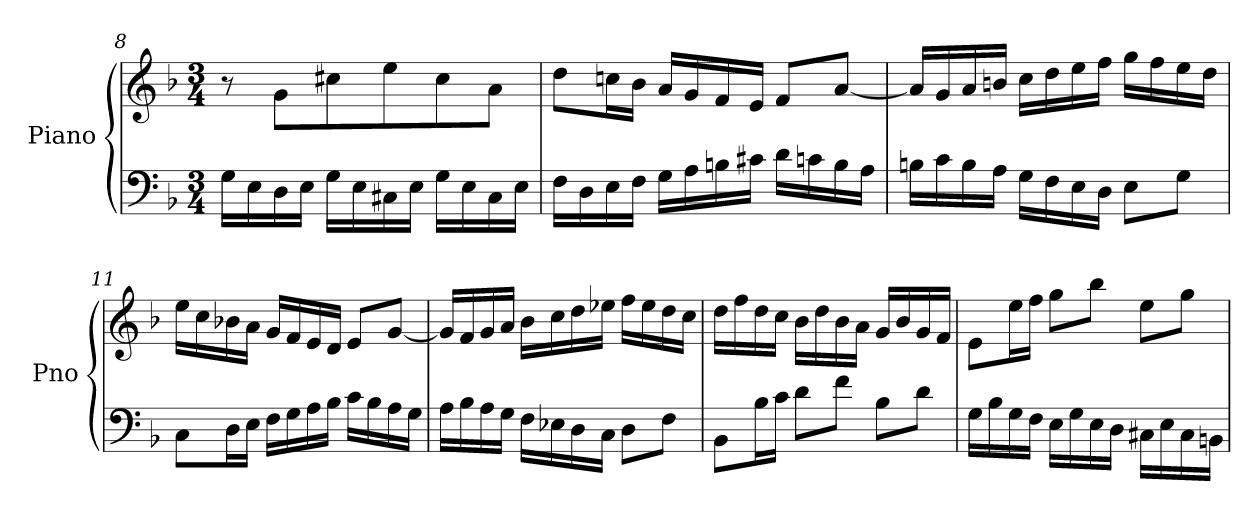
**kern	**kern
*part1	*part1
*staff2	*staff1
*I"Piano	*
*I'Pno	*
*clefF4	*clefG2
*k[b-]	*k[b-]
*M3/4	*M3/4
=8	=8
16G\LL	8r
16E\	.
16D\	8g\L
16E\JJ	.
16G\LL	8cc#X\
16E\	.
16C#X\	8ee\
16E\JJ	.
16G\LL	8cc#\
16E\	.
16C#\	8a\J
16E\JJ	.
!!LO:LB:g=z
=9	=9
16F\LL	8dd\L
16D\	.
16E\	16ccn\L
16F\JJ	16b-\JJ
16G\LL	16a/LL
16A\	16g/
16Bn\	16f/
16c#X\JJ	16e/JJ
16d\LL	8f/L
16cn\	.
16B\	[8a/J
16A\JJ	.
=10	=10
16Bn\LL	16a/LL]
16c\	16g/
16B\	16a/
16A\JJ	16bn/JJ
16G\LL	16cc\LL
16F\	16dd\
16E\	16ee\
16D\JJ	16ff\JJ
8E\L	16gg\LL
.	16ff\
8G\J	16ee\
.	16dd\JJ
=11	=11
8C\L	16ee\LL
.	16cc\
16D\L	16b-X\
16E\JJ	16a\JJ
16F\LL	16g/LL
16G\	16f/
16A\	16e/
16B-\JJ	16d/JJ
16c\LL	8e/L
16B-\	.
16A\	[8g/J
16G\JJ	.
=12	=12
16A\LL	16g/LL]
16B-\	16f/
16A\	16g/
16G\JJ	16a/JJ
16F\LL	16b-\LL
16E-X\	16cc\
16D\	16dd\
16C\JJ	16ee-X\JJ
8D\L	16ff\LL
.	16ee-\
8F\J	16dd\
.	16cc\JJ
!!LO:LB:g=z
=13	=13
8BB-\L	16dd\LL
.	16ff\
16B-\L	16dd\
16c\JJ	16cc\JJ
8d\L	16b-\LL
.	16dd\
8f\J	16b-\
.	16a\JJ
8B-\L	16g/LL
.	16b-/
8d\J	16g/
.	16f/JJ
=14	=14
16G\LL	8e\L
16B-\	.
16G\	16ee\L
16F\JJ	16ff\JJ
16E\LL	8gg\L
16G\	.
16E\	8bb-\J
16D\JJ	.
16C#X\LL	8ee\L
16E\	.
16C#\	8gg\J
16BBn\JJ	.
=	=
*-	*-
